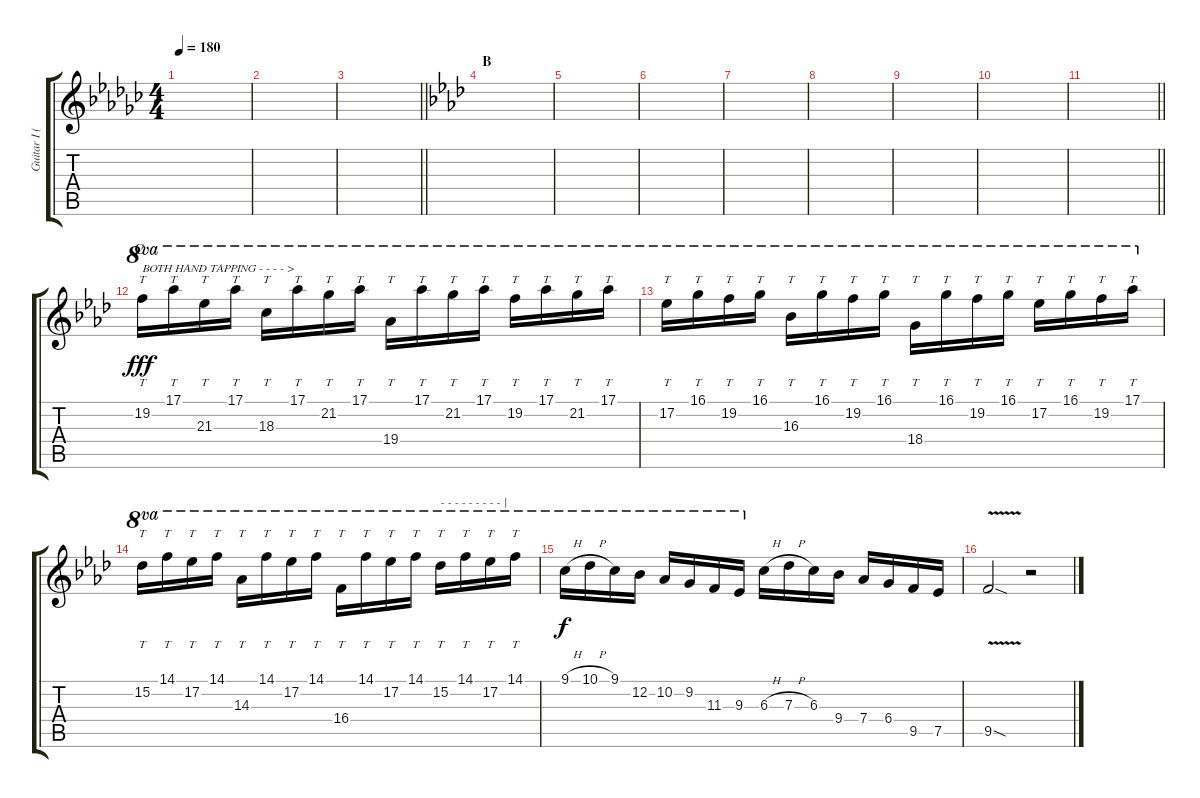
\track ("Guitar I (Yamanaka Sawako/\"Catherine\")" "Guitar I (") {instrument distortionguitar}
\staff {score tabs}
\tuning (Eb4 Bb3 Gb3 Db3 Ab2 Eb2) {hide}
\ts (4 4)
\tempo 180
\clef g2
\ks gb
|
|
\barLineRight lightlight
|
\section ("" "B")
\ks ab
|
|
|
|
|
|
|
\barLineRight lightlight
|
\section ("" "C")
19.2.16{tt ot 8va txt "BOTH HAND TAPPING - - - - >" dy fff} 17.1.16{tt ot 8va} 21.3.16{tt ot 8va} 17.1.16{tt ot 8va} 18.3.16{tt ot 8va} 17.1.16{tt ot 8va} 21.2.16{tt ot 8va} 17.1.16{tt ot 8va} 19.4.16{tt ot 8va} 17.1.16{tt ot 8va} 21.2.16{tt ot 8va} 17.1.16{tt ot 8va} 19.2.16{tt ot 8va} 17.1.16{tt ot 8va} 21.2.16{tt ot 8va} 17.1.16{tt ot 8va} |
17.2.16{tt ot 8va} 16.1.16{tt ot 8va} 19.2.16{tt ot 8va} 16.1.16{tt ot 8va} 16.3.16{tt ot 8va} 16.1.16{tt ot 8va} 19.2.16{tt ot 8va} 16.1.16{tt ot 8va} 18.4.16{tt ot 8va} 16.1.16{tt ot 8va} 19.2.16{tt ot 8va} 16.1.16{tt ot 8va} 17.2.16{tt ot 8va} 16.1.16{tt ot 8va} 19.2.16{tt ot 8va} 17.1.16{tt ot 8va} |
15.2.16{tt ot 8va} 14.1.16{tt ot 8va} 17.2.16{tt ot 8va} 14.1.16{tt ot 8va} 14.3.16{tt ot 8va} 14.1.16{tt ot 8va} 17.2.16{tt ot 8va} 14.1.16{tt ot 8va} 16.4.16{tt ot 8va} 14.1.16{tt ot 8va} 17.2.16{tt ot 8va} 14.1.16{tt ot 8va} 15.2.16{tt ot 8va txt "- - - - - - - - - |"} 14.1.16{tt ot 8va} 17.2.16{tt ot 8va} 14.1.16{tt ot 8va} |
9.1{h}.16{ot 8va dy f} 10.1{h}.16{ot 8va} 9.1.16{ot 8va} 12.2.16{ot 8va} 10.2.16{ot 8va} 9.2.16{ot 8va} 11.3.16{ot 8va} 9.3.16{ot 8va} 6.3{h}.16 7.3{h}.16 6.3.16 9.4.16 7.4.16 6.4.16 9.5.16 7.5.16 |
9.5{v sod}.2 r.2
